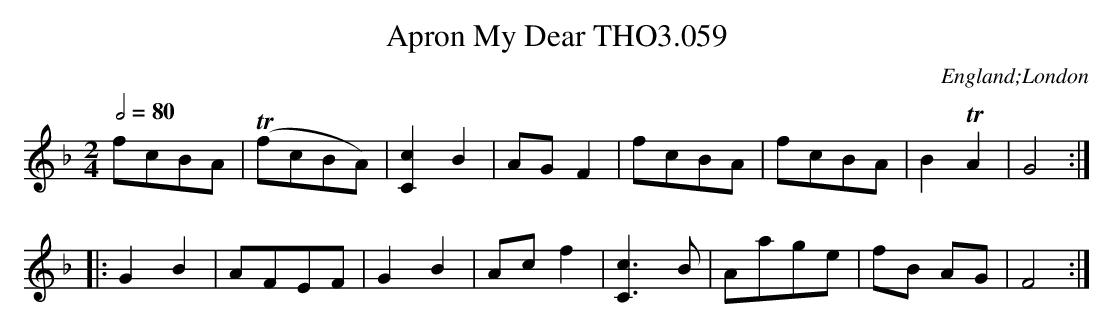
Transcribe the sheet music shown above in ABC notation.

X:1
T:Apron My Dear THO3.059
O:England;London
M:2/4
L:1/8
Q:1/2=80
K:F
fcBA|T(fcBA)|[c2C2]B2|AG F2|fcBA|fcBA|B2TA2|G4:|
|:G2B2|AFEF|G2B2|Ac f2|[c3C3] B|Aage|fB AG|F4:|
